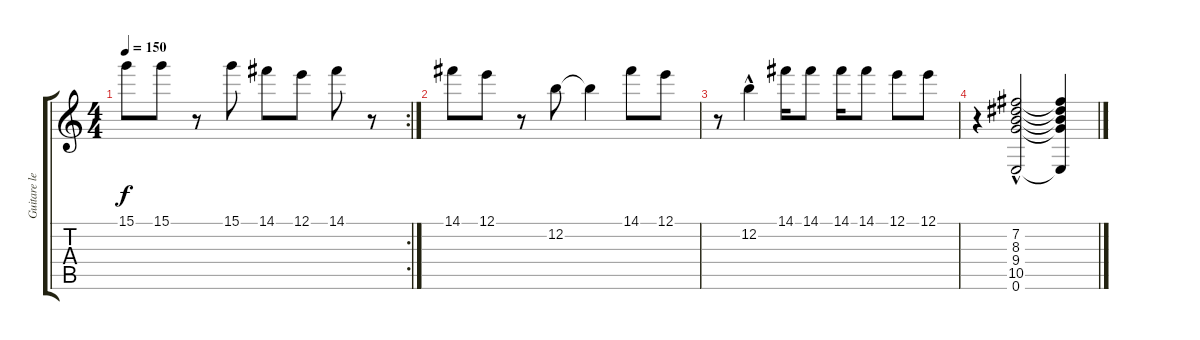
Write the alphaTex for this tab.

\track ("Guitare lead" "Guitare le") {instrument distortionguitar}
\staff {score tabs}
\tuning (E4 B3 G3 D3 A2 E2) {hide}
\rc 2
\ts (4 4)
\tempo 150
\clef g2
\ks c
15.1.8{dy f} 15.1.8 r.8 15.1.8 14.1.8 12.1.8 14.1.8 r.8 |
14.1.8 12.1.8 r.8 12.2.8 12.2{t}.4 14.1.8 12.1.8 |
r.8 12.2{hac}.4 14.1.16 14.1.8 14.1.16 14.1.8 12.1.8 12.1.8 |
r.4 (7.2{hac} 8.3{hac} 9.4{hac} 10.5{hac} 0.6{hac}).2 (7.2{t} 8.3{t} 9.4{t} 10.5{t} 0.6{t}).4
